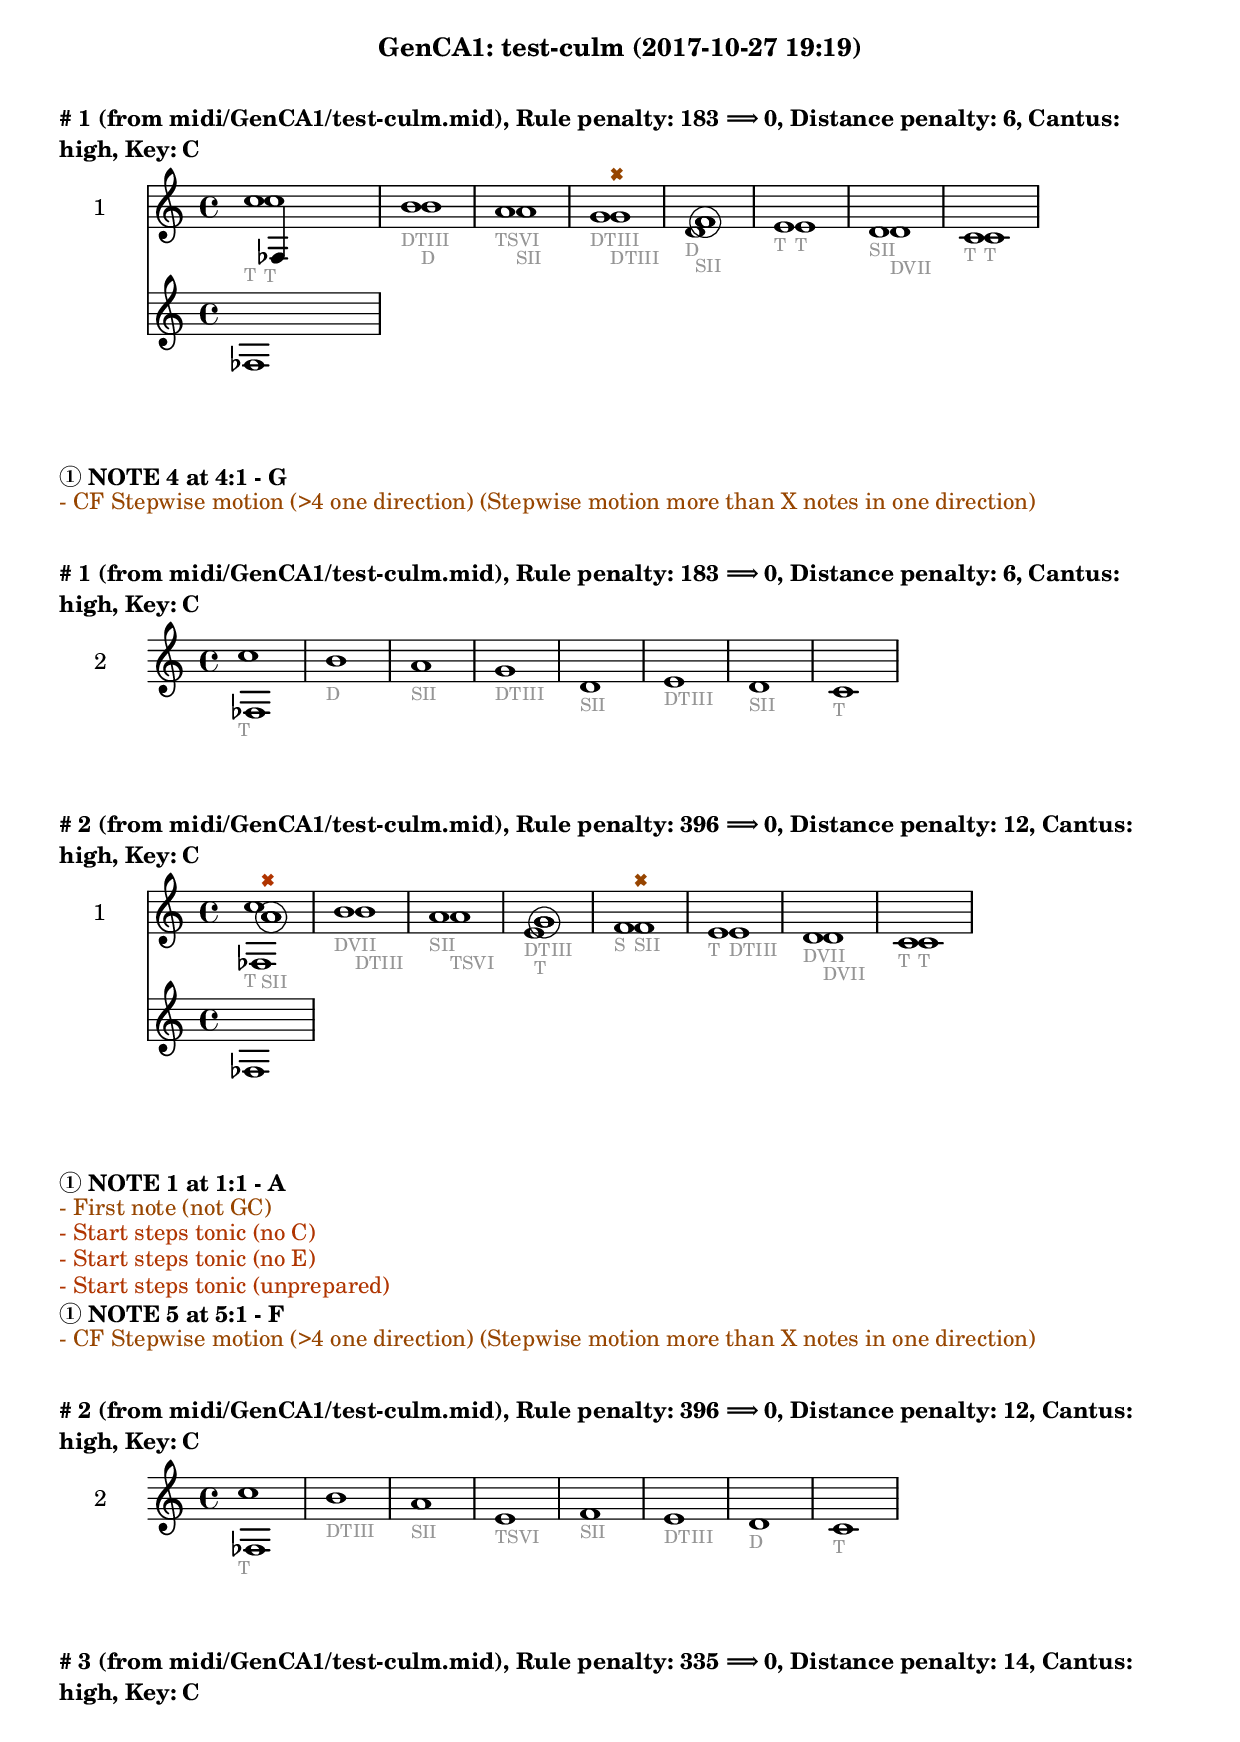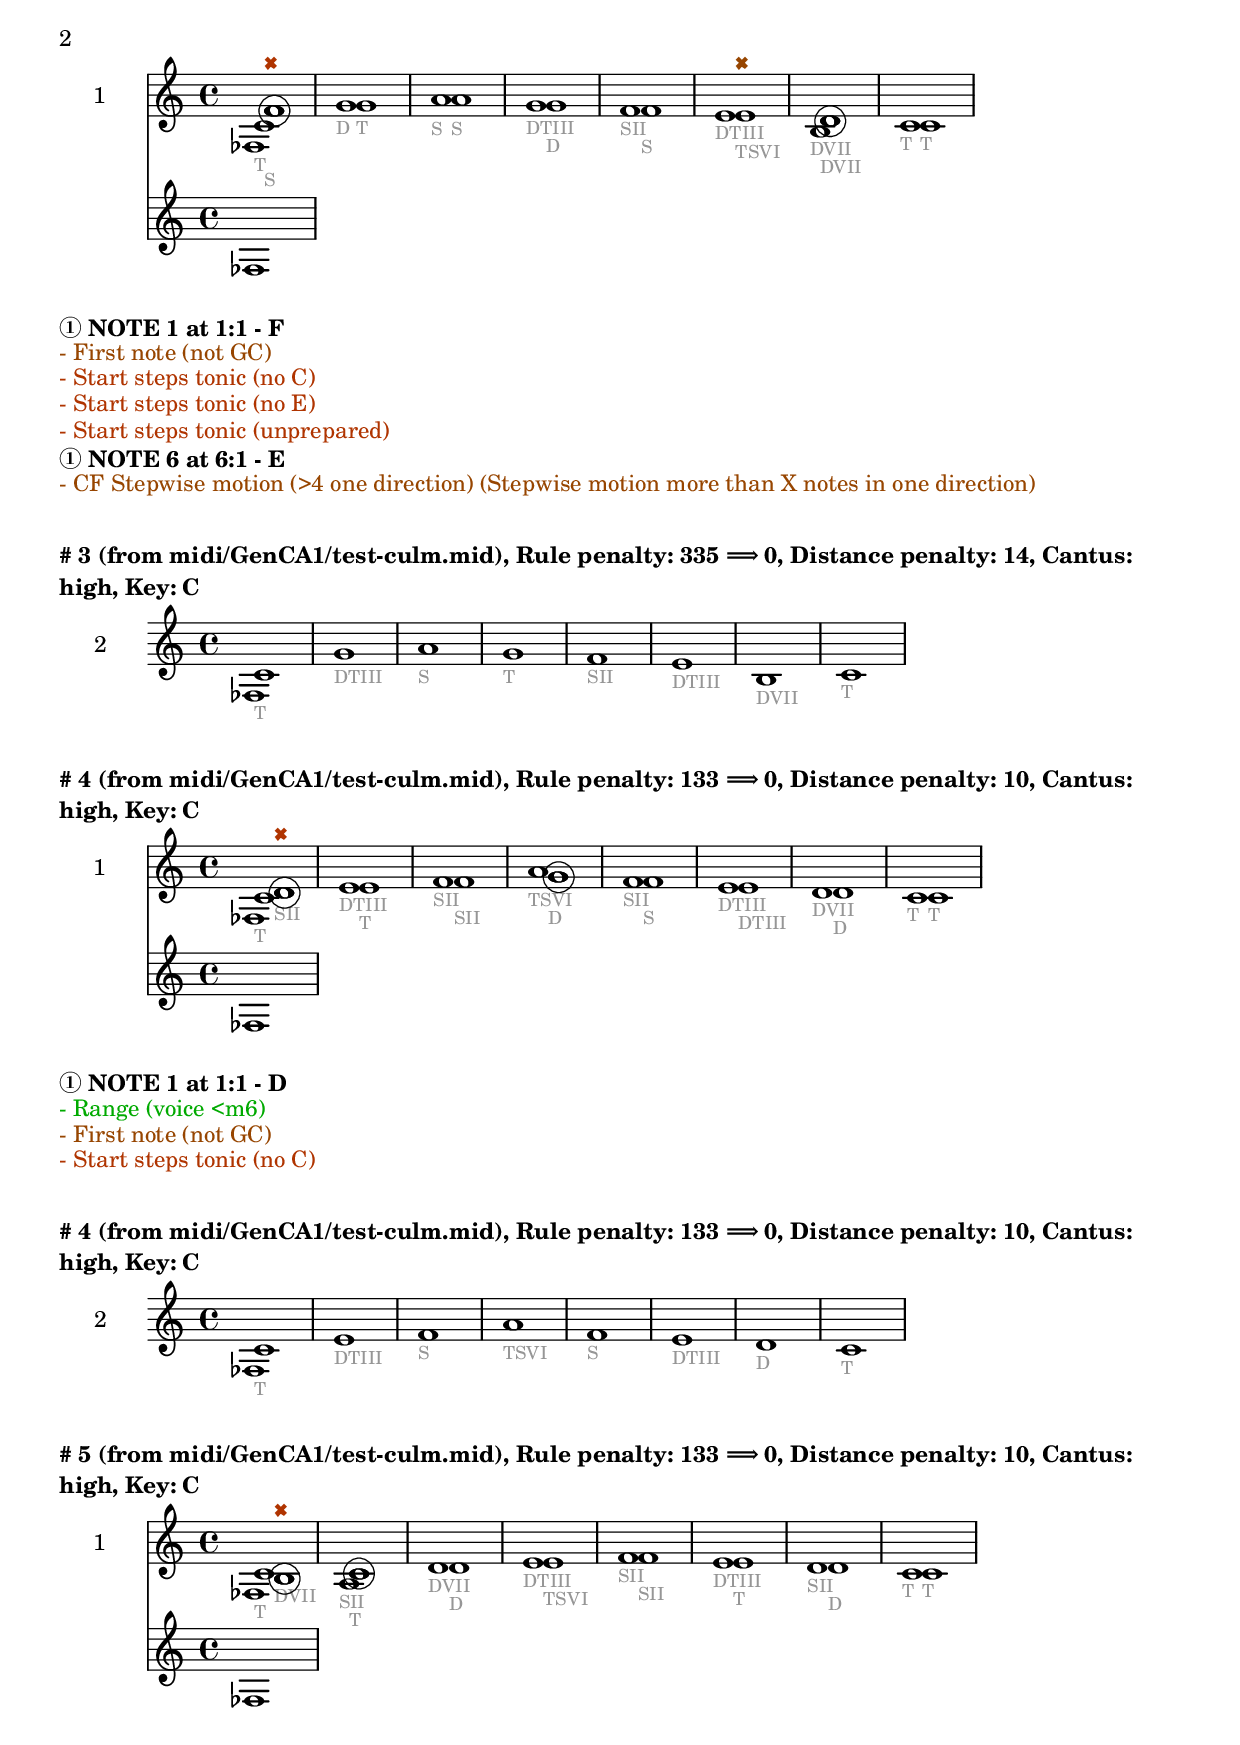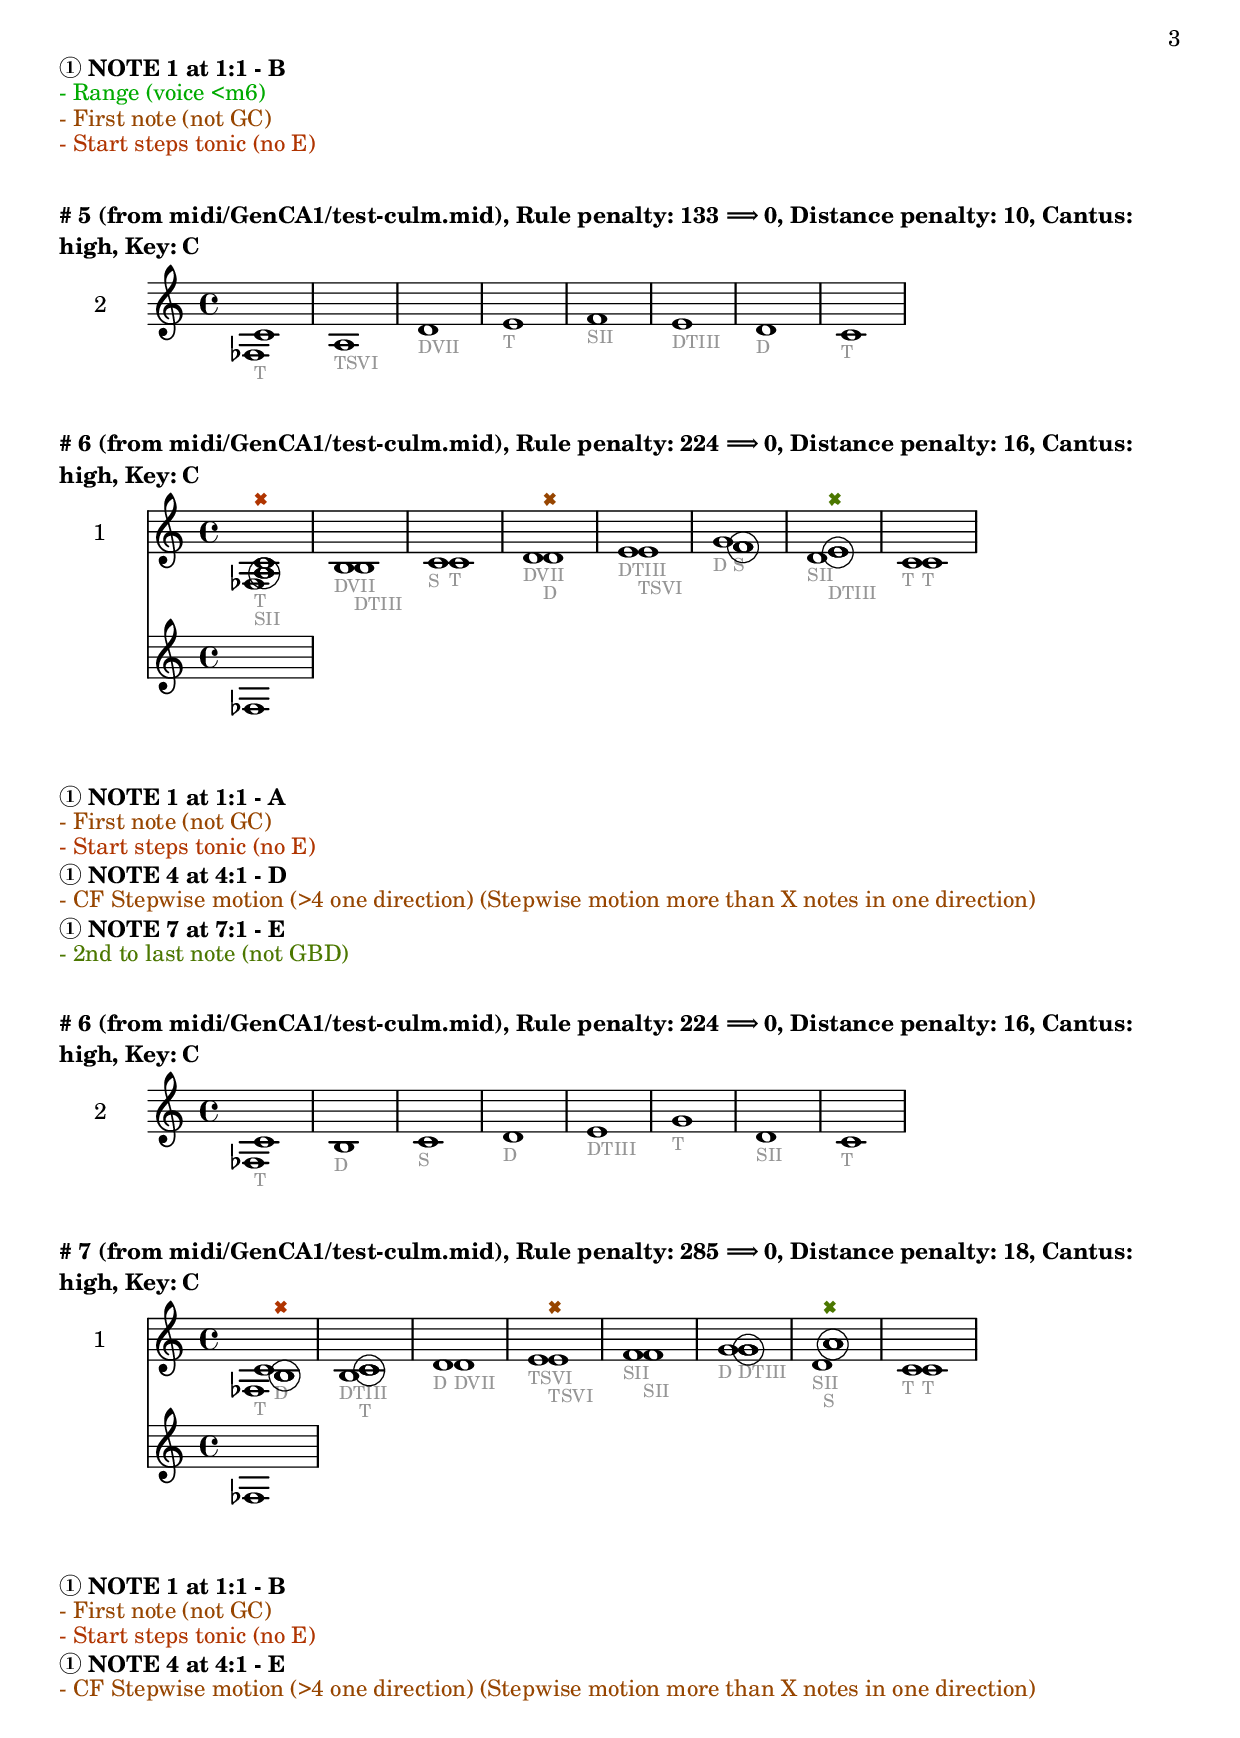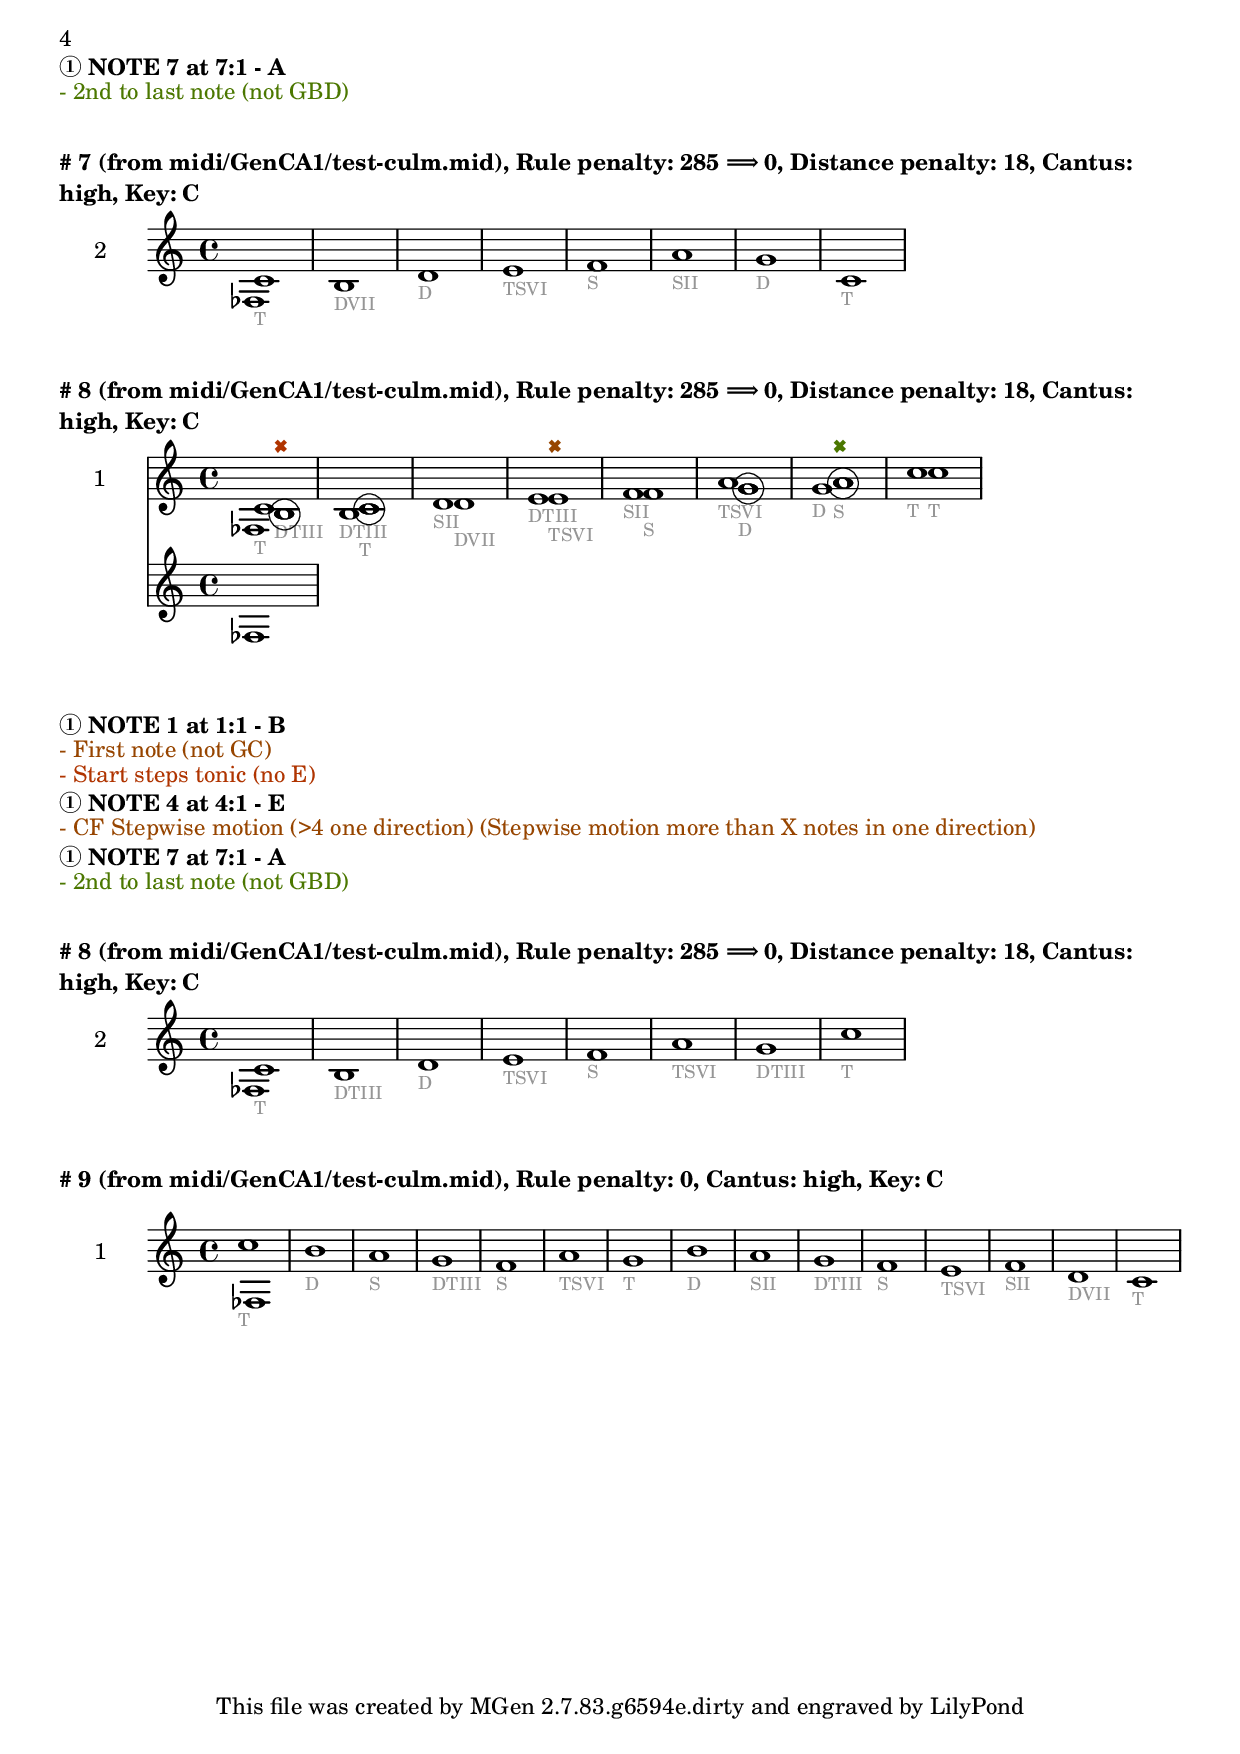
\version "2.18.2"
\language "english"
\paper { #(include-special-characters) }
circle =
\once \override NoteHead.stencil = #(lambda (grob)
    (let* ((note (ly:note-head::print grob))
           (combo-stencil (ly:stencil-add
               note
               (circle-stencil note 0.1 0.4))))
          (ly:make-stencil (ly:stencil-expr combo-stencil)
            (ly:stencil-extent note X)
            (ly:stencil-extent note Y))))
speakOn = {
  \override Stem.stencil =
    #(lambda (grob)
       (let* ((x-parent (ly:grob-parent grob X))
              (is-rest? (ly:grob? (ly:grob-object x-parent 'rest))))
         (if is-rest?
             empty-stencil
             (ly:stencil-combine-at-edge
              (ly:stem::print grob)
              Y
              (- (ly:grob-property grob 'direction))
              (grob-interpret-markup grob
                                     (markup #:center-align #:fontsize -4
                                             #:musicglyph "noteheads.s2cross"))
              -2.3))))
}

speakOff = {
  \revert Stem.stencil
  \revert Flag.stencil
}

\header {
  subtitle = "GenCA1: test-culm (2017-10-27 19:19)"
}

\markup \wordwrap \bold {
      \vspace #2
"#"1 (from midi/GenCA1/test-culm.mid), Rule penalty: 183  \char ##x27F9  0, Distance penalty: 6, Cantus: high, Key: C
}
<<
\new Sta ff {
  \set Staff.instrumentName = #"2"
  \clef "treble" \key c \major  \accidentalStyle modern-cautionary
  \time 4/4
  % \set Score.barNumberVisibility = #(every-nth-bar-number-visible 4)
  % \override Score.BarNumber.break-visibility = ##(#f #t #t)
  \new Voice \with {
  	\remove "Note_heads_engraver"
  	\consists "Completion_heads_engraver"
  	\remove "Rest_engraver"
  	\consists "Completion_rest_engraver"
  }

  {  \speakOff \revert NoteHead.style c''1 _\markup{ \tiny \with-color #(rgb-color 0.588 0.588 0.588) "T" }
 \speakOff \revert NoteHead.style b'1 _\markup{ \tiny \with-color #(rgb-color 0.588 0.588 0.588) "D" }
 \speakOff \revert NoteHead.style a'1 _\markup{ \tiny \with-color #(rgb-color 0.588 0.588 0.588) "TSVI" }
 \speakOff \revert NoteHead.style g'1 _\markup{ \tiny \with-color #(rgb-color 0.588 0.588 0.588) "DTIII" }
 \speakOff \revert NoteHead.style d'1 _\markup{ \tiny \with-color #(rgb-color 0.588 0.588 0.588) "D" }
 \speakOff \revert NoteHead.style e'1 _\markup{ \tiny \with-color #(rgb-color 0.588 0.588 0.588) "T" }
 \speakOff \revert NoteHead.style d'1 _\markup{ \tiny \with-color #(rgb-color 0.588 0.588 0.588) "SII" }
 \speakOff \revert NoteHead.style c'1 _\markup{ \tiny \with-color #(rgb-color 0.588 0.588 0.588) "T" }

  }
}
\new Sta ff {
  \set Staff.instrumentName = #"1"
  \clef "treble" \key c \major  \accidentalStyle modern-cautionary
  \time 4/4
  % \set Score.barNumberVisibility = #(every-nth-bar-number-visible 4)
  % \override Score.BarNumber.break-visibility = ##(#f #t #t)
  \new Voice \with {
  	\remove "Note_heads_engraver"
  	\consists "Completion_heads_engraver"
  	\remove "Rest_engraver"
  	\consists "Completion_rest_engraver"
  }

  {  \speakOff \revert NoteHead.style c''1 _\markup{ \tiny \with-color #(rgb-color 0.588 0.588 0.588) "T" }
 \speakOff \revert NoteHead.style b'1 _\markup{ \tiny \with-color #(rgb-color 0.588 0.588 0.588) "DTIII" }
 \speakOff \revert NoteHead.style a'1 _\markup{ \tiny \with-color #(rgb-color 0.588 0.588 0.588) "SII" }
 \speakOff \revert NoteHead.style g'1 ^\markup{ \tiny \with-color #(rgb-color 0.592 0.269 0.000) \char ##x2716  }
_\markup{ \tiny \with-color #(rgb-color 0.588 0.588 0.588) "DTIII" }
 \speakOff \revert NoteHead.style  \circle f'1 _\markup{ \tiny \with-color #(rgb-color 0.588 0.588 0.588) "SII" }
 \speakOff \revert NoteHead.style e'1 _\markup{ \tiny \with-color #(rgb-color 0.588 0.588 0.588) "T" }
 \speakOff \revert NoteHead.style d'1 _\markup{ \tiny \with-color #(rgb-color 0.588 0.588 0.588) "DVII" }
 \speakOff \revert NoteHead.style c'1 _\markup{ \tiny \with-color #(rgb-color 0.588 0.588 0.588) "T" }

  }
}
>>
\markup \wordwrap \bold {
  \char ##x2460 NOTE 4 at 4:1 - G

}
\markup \wordwrap \with-color #(rgb-color 0.592 0.269 0.000) {
  - CF Stepwise motion (>4 one direction) (Stepwise motion more than X notes in one direction)

}
\markup \wordwrap \bold {
      \vspace #2
"#"1 (from midi/GenCA1/test-culm.mid), Rule penalty: 183  \char ##x27F9  0, Distance penalty: 6, Cantus: high, Key: C
}
<<
\new Sta ff {
  \set Staff.instrumentName = #"2"
  \clef "treble" \key c \major  \accidentalStyle modern-cautionary
  \time 4/4
  % \set Score.barNumberVisibility = #(every-nth-bar-number-visible 4)
  % \override Score.BarNumber.break-visibility = ##(#f #t #t)
  \new Voice \with {
  	\remove "Note_heads_engraver"
  	\consists "Completion_heads_engraver"
  	\remove "Rest_engraver"
  	\consists "Completion_rest_engraver"
  }

  {  \speakOff \revert NoteHead.style c''1 _\markup{ \tiny \with-color #(rgb-color 0.588 0.588 0.588) "T" }
 \speakOff \revert NoteHead.style b'1 _\markup{ \tiny \with-color #(rgb-color 0.588 0.588 0.588) "D" }
 \speakOff \revert NoteHead.style a'1 _\markup{ \tiny \with-color #(rgb-color 0.588 0.588 0.588) "SII" }
 \speakOff \revert NoteHead.style g'1 _\markup{ \tiny \with-color #(rgb-color 0.588 0.588 0.588) "DTIII" }
 \speakOff \revert NoteHead.style d'1 _\markup{ \tiny \with-color #(rgb-color 0.588 0.588 0.588) "SII" }
 \speakOff \revert NoteHead.style e'1 _\markup{ \tiny \with-color #(rgb-color 0.588 0.588 0.588) "DTIII" }
 \speakOff \revert NoteHead.style d'1 _\markup{ \tiny \with-color #(rgb-color 0.588 0.588 0.588) "SII" }
 \speakOff \revert NoteHead.style c'1 _\markup{ \tiny \with-color #(rgb-color 0.588 0.588 0.588) "T" }

  }
}
>>
\markup \wordwrap \bold {
      \vspace #2
"#"2 (from midi/GenCA1/test-culm.mid), Rule penalty: 396  \char ##x27F9  0, Distance penalty: 12, Cantus: high, Key: C
}
<<
\new Sta ff {
  \set Staff.instrumentName = #"2"
  \clef "treble" \key c \major  \accidentalStyle modern-cautionary
  \time 4/4
  % \set Score.barNumberVisibility = #(every-nth-bar-number-visible 4)
  % \override Score.BarNumber.break-visibility = ##(#f #t #t)
  \new Voice \with {
  	\remove "Note_heads_engraver"
  	\consists "Completion_heads_engraver"
  	\remove "Rest_engraver"
  	\consists "Completion_rest_engraver"
  }

  {  \speakOff \revert NoteHead.style c''1 _\markup{ \tiny \with-color #(rgb-color 0.588 0.588 0.588) "T" }
 \speakOff \revert NoteHead.style b'1 _\markup{ \tiny \with-color #(rgb-color 0.588 0.588 0.588) "DTIII" }
 \speakOff \revert NoteHead.style a'1 _\markup{ \tiny \with-color #(rgb-color 0.588 0.588 0.588) "SII" }
 \speakOff \revert NoteHead.style e'1 _\markup{ \tiny \with-color #(rgb-color 0.588 0.588 0.588) "DTIII" }
 \speakOff \revert NoteHead.style f'1 _\markup{ \tiny \with-color #(rgb-color 0.588 0.588 0.588) "S" }
 \speakOff \revert NoteHead.style e'1 _\markup{ \tiny \with-color #(rgb-color 0.588 0.588 0.588) "T" }
 \speakOff \revert NoteHead.style d'1 _\markup{ \tiny \with-color #(rgb-color 0.588 0.588 0.588) "DVII" }
 \speakOff \revert NoteHead.style c'1 _\markup{ \tiny \with-color #(rgb-color 0.588 0.588 0.588) "T" }

  }
}
\new Sta ff {
  \set Staff.instrumentName = #"1"
  \clef "treble" \key c \major  \accidentalStyle modern-cautionary
  \time 4/4
  % \set Score.barNumberVisibility = #(every-nth-bar-number-visible 4)
  % \override Score.BarNumber.break-visibility = ##(#f #t #t)
  \new Voice \with {
  	\remove "Note_heads_engraver"
  	\consists "Completion_heads_engraver"
  	\remove "Rest_engraver"
  	\consists "Completion_rest_engraver"
  }

  {  \speakOff \revert NoteHead.style  \circle a'1 ^\markup{ \tiny \with-color #(rgb-color 0.690 0.204 0.000) \char ##x2716  }
_\markup{ \tiny \with-color #(rgb-color 0.588 0.588 0.588) "SII" }
 \speakOff \revert NoteHead.style b'1 _\markup{ \tiny \with-color #(rgb-color 0.588 0.588 0.588) "DVII" }
 \speakOff \revert NoteHead.style a'1 _\markup{ \tiny \with-color #(rgb-color 0.588 0.588 0.588) "TSVI" }
 \speakOff \revert NoteHead.style  \circle g'1 _\markup{ \tiny \with-color #(rgb-color 0.588 0.588 0.588) "T" }
 \speakOff \revert NoteHead.style f'1 ^\markup{ \tiny \with-color #(rgb-color 0.592 0.269 0.000) \char ##x2716  }
_\markup{ \tiny \with-color #(rgb-color 0.588 0.588 0.588) "SII" }
 \speakOff \revert NoteHead.style e'1 _\markup{ \tiny \with-color #(rgb-color 0.588 0.588 0.588) "DTIII" }
 \speakOff \revert NoteHead.style d'1 _\markup{ \tiny \with-color #(rgb-color 0.588 0.588 0.588) "DVII" }
 \speakOff \revert NoteHead.style c'1 _\markup{ \tiny \with-color #(rgb-color 0.588 0.588 0.588) "T" }

  }
}
>>
\markup \wordwrap \bold {
  \char ##x2460 NOTE 1 at 1:1 - A

}
\markup \wordwrap \with-color #(rgb-color 0.592 0.269 0.000) {
  - First note (not GC)

}
\markup \wordwrap \with-color #(rgb-color 0.690 0.204 0.000) {
  - Start steps tonic (no C)

}
\markup \wordwrap \with-color #(rgb-color 0.690 0.204 0.000) {
  - Start steps tonic (no E)

}
\markup \wordwrap \with-color #(rgb-color 0.690 0.204 0.000) {
  - Start steps tonic (unprepared)

}
\markup \wordwrap \bold {
  \char ##x2460 NOTE 5 at 5:1 - F

}
\markup \wordwrap \with-color #(rgb-color 0.592 0.269 0.000) {
  - CF Stepwise motion (>4 one direction) (Stepwise motion more than X notes in one direction)

}
\markup \wordwrap \bold {
      \vspace #2
"#"2 (from midi/GenCA1/test-culm.mid), Rule penalty: 396  \char ##x27F9  0, Distance penalty: 12, Cantus: high, Key: C
}
<<
\new Sta ff {
  \set Staff.instrumentName = #"2"
  \clef "treble" \key c \major  \accidentalStyle modern-cautionary
  \time 4/4
  % \set Score.barNumberVisibility = #(every-nth-bar-number-visible 4)
  % \override Score.BarNumber.break-visibility = ##(#f #t #t)
  \new Voice \with {
  	\remove "Note_heads_engraver"
  	\consists "Completion_heads_engraver"
  	\remove "Rest_engraver"
  	\consists "Completion_rest_engraver"
  }

  {  \speakOff \revert NoteHead.style c''1 _\markup{ \tiny \with-color #(rgb-color 0.588 0.588 0.588) "T" }
 \speakOff \revert NoteHead.style b'1 _\markup{ \tiny \with-color #(rgb-color 0.588 0.588 0.588) "DTIII" }
 \speakOff \revert NoteHead.style a'1 _\markup{ \tiny \with-color #(rgb-color 0.588 0.588 0.588) "SII" }
 \speakOff \revert NoteHead.style e'1 _\markup{ \tiny \with-color #(rgb-color 0.588 0.588 0.588) "TSVI" }
 \speakOff \revert NoteHead.style f'1 _\markup{ \tiny \with-color #(rgb-color 0.588 0.588 0.588) "SII" }
 \speakOff \revert NoteHead.style e'1 _\markup{ \tiny \with-color #(rgb-color 0.588 0.588 0.588) "DTIII" }
 \speakOff \revert NoteHead.style d'1 _\markup{ \tiny \with-color #(rgb-color 0.588 0.588 0.588) "D" }
 \speakOff \revert NoteHead.style c'1 _\markup{ \tiny \with-color #(rgb-color 0.588 0.588 0.588) "T" }

  }
}
>>
\markup \wordwrap \bold {
      \vspace #2
"#"3 (from midi/GenCA1/test-culm.mid), Rule penalty: 335  \char ##x27F9  0, Distance penalty: 14, Cantus: high, Key: C
}
<<
\new Sta ff {
  \set Staff.instrumentName = #"2"
  \clef "treble" \key c \major  \accidentalStyle modern-cautionary
  \time 4/4
  % \set Score.barNumberVisibility = #(every-nth-bar-number-visible 4)
  % \override Score.BarNumber.break-visibility = ##(#f #t #t)
  \new Voice \with {
  	\remove "Note_heads_engraver"
  	\consists "Completion_heads_engraver"
  	\remove "Rest_engraver"
  	\consists "Completion_rest_engraver"
  }

  {  \speakOff \revert NoteHead.style c'1 _\markup{ \tiny \with-color #(rgb-color 0.588 0.588 0.588) "T" }
 \speakOff \revert NoteHead.style g'1 _\markup{ \tiny \with-color #(rgb-color 0.588 0.588 0.588) "D" }
 \speakOff \revert NoteHead.style a'1 _\markup{ \tiny \with-color #(rgb-color 0.588 0.588 0.588) "S" }
 \speakOff \revert NoteHead.style g'1 _\markup{ \tiny \with-color #(rgb-color 0.588 0.588 0.588) "DTIII" }
 \speakOff \revert NoteHead.style f'1 _\markup{ \tiny \with-color #(rgb-color 0.588 0.588 0.588) "SII" }
 \speakOff \revert NoteHead.style e'1 _\markup{ \tiny \with-color #(rgb-color 0.588 0.588 0.588) "DTIII" }
 \speakOff \revert NoteHead.style b1 _\markup{ \tiny \with-color #(rgb-color 0.588 0.588 0.588) "DVII" }
 \speakOff \revert NoteHead.style c'1 _\markup{ \tiny \with-color #(rgb-color 0.588 0.588 0.588) "T" }

  }
}
\new Sta ff {
  \set Staff.instrumentName = #"1"
  \clef "treble" \key c \major  \accidentalStyle modern-cautionary
  \time 4/4
  % \set Score.barNumberVisibility = #(every-nth-bar-number-visible 4)
  % \override Score.BarNumber.break-visibility = ##(#f #t #t)
  \new Voice \with {
  	\remove "Note_heads_engraver"
  	\consists "Completion_heads_engraver"
  	\remove "Rest_engraver"
  	\consists "Completion_rest_engraver"
  }

  {  \speakOff \revert NoteHead.style  \circle f'1 ^\markup{ \tiny \with-color #(rgb-color 0.690 0.204 0.000) \char ##x2716  }
_\markup{ \tiny \with-color #(rgb-color 0.588 0.588 0.588) "S" }
 \speakOff \revert NoteHead.style g'1 _\markup{ \tiny \with-color #(rgb-color 0.588 0.588 0.588) "T" }
 \speakOff \revert NoteHead.style a'1 _\markup{ \tiny \with-color #(rgb-color 0.588 0.588 0.588) "S" }
 \speakOff \revert NoteHead.style g'1 _\markup{ \tiny \with-color #(rgb-color 0.588 0.588 0.588) "D" }
 \speakOff \revert NoteHead.style f'1 _\markup{ \tiny \with-color #(rgb-color 0.588 0.588 0.588) "S" }
 \speakOff \revert NoteHead.style e'1 ^\markup{ \tiny \with-color #(rgb-color 0.592 0.269 0.000) \char ##x2716  }
_\markup{ \tiny \with-color #(rgb-color 0.588 0.588 0.588) "TSVI" }
 \speakOff \revert NoteHead.style  \circle d'1 _\markup{ \tiny \with-color #(rgb-color 0.588 0.588 0.588) "DVII" }
 \speakOff \revert NoteHead.style c'1 _\markup{ \tiny \with-color #(rgb-color 0.588 0.588 0.588) "T" }

  }
}
>>
\markup \wordwrap \bold {
  \char ##x2460 NOTE 1 at 1:1 - F

}
\markup \wordwrap \with-color #(rgb-color 0.592 0.269 0.000) {
  - First note (not GC)

}
\markup \wordwrap \with-color #(rgb-color 0.690 0.204 0.000) {
  - Start steps tonic (no C)

}
\markup \wordwrap \with-color #(rgb-color 0.690 0.204 0.000) {
  - Start steps tonic (no E)

}
\markup \wordwrap \with-color #(rgb-color 0.690 0.204 0.000) {
  - Start steps tonic (unprepared)

}
\markup \wordwrap \bold {
  \char ##x2460 NOTE 6 at 6:1 - E

}
\markup \wordwrap \with-color #(rgb-color 0.592 0.269 0.000) {
  - CF Stepwise motion (>4 one direction) (Stepwise motion more than X notes in one direction)

}
\markup \wordwrap \bold {
      \vspace #2
"#"3 (from midi/GenCA1/test-culm.mid), Rule penalty: 335  \char ##x27F9  0, Distance penalty: 14, Cantus: high, Key: C
}
<<
\new Sta ff {
  \set Staff.instrumentName = #"2"
  \clef "treble" \key c \major  \accidentalStyle modern-cautionary
  \time 4/4
  % \set Score.barNumberVisibility = #(every-nth-bar-number-visible 4)
  % \override Score.BarNumber.break-visibility = ##(#f #t #t)
  \new Voice \with {
  	\remove "Note_heads_engraver"
  	\consists "Completion_heads_engraver"
  	\remove "Rest_engraver"
  	\consists "Completion_rest_engraver"
  }

  {  \speakOff \revert NoteHead.style c'1 _\markup{ \tiny \with-color #(rgb-color 0.588 0.588 0.588) "T" }
 \speakOff \revert NoteHead.style g'1 _\markup{ \tiny \with-color #(rgb-color 0.588 0.588 0.588) "DTIII" }
 \speakOff \revert NoteHead.style a'1 _\markup{ \tiny \with-color #(rgb-color 0.588 0.588 0.588) "S" }
 \speakOff \revert NoteHead.style g'1 _\markup{ \tiny \with-color #(rgb-color 0.588 0.588 0.588) "T" }
 \speakOff \revert NoteHead.style f'1 _\markup{ \tiny \with-color #(rgb-color 0.588 0.588 0.588) "SII" }
 \speakOff \revert NoteHead.style e'1 _\markup{ \tiny \with-color #(rgb-color 0.588 0.588 0.588) "DTIII" }
 \speakOff \revert NoteHead.style b1 _\markup{ \tiny \with-color #(rgb-color 0.588 0.588 0.588) "DVII" }
 \speakOff \revert NoteHead.style c'1 _\markup{ \tiny \with-color #(rgb-color 0.588 0.588 0.588) "T" }

  }
}
>>
\markup \wordwrap \bold {
      \vspace #2
"#"4 (from midi/GenCA1/test-culm.mid), Rule penalty: 133  \char ##x27F9  0, Distance penalty: 10, Cantus: high, Key: C
}
<<
\new Sta ff {
  \set Staff.instrumentName = #"2"
  \clef "treble" \key c \major  \accidentalStyle modern-cautionary
  \time 4/4
  % \set Score.barNumberVisibility = #(every-nth-bar-number-visible 4)
  % \override Score.BarNumber.break-visibility = ##(#f #t #t)
  \new Voice \with {
  	\remove "Note_heads_engraver"
  	\consists "Completion_heads_engraver"
  	\remove "Rest_engraver"
  	\consists "Completion_rest_engraver"
  }

  {  \speakOff \revert NoteHead.style c'1 _\markup{ \tiny \with-color #(rgb-color 0.588 0.588 0.588) "T" }
 \speakOff \revert NoteHead.style e'1 _\markup{ \tiny \with-color #(rgb-color 0.588 0.588 0.588) "DTIII" }
 \speakOff \revert NoteHead.style f'1 _\markup{ \tiny \with-color #(rgb-color 0.588 0.588 0.588) "SII" }
 \speakOff \revert NoteHead.style a'1 _\markup{ \tiny \with-color #(rgb-color 0.588 0.588 0.588) "TSVI" }
 \speakOff \revert NoteHead.style f'1 _\markup{ \tiny \with-color #(rgb-color 0.588 0.588 0.588) "SII" }
 \speakOff \revert NoteHead.style e'1 _\markup{ \tiny \with-color #(rgb-color 0.588 0.588 0.588) "DTIII" }
 \speakOff \revert NoteHead.style d'1 _\markup{ \tiny \with-color #(rgb-color 0.588 0.588 0.588) "DVII" }
 \speakOff \revert NoteHead.style c'1 _\markup{ \tiny \with-color #(rgb-color 0.588 0.588 0.588) "T" }

  }
}
\new Sta ff {
  \set Staff.instrumentName = #"1"
  \clef "treble" \key c \major  \accidentalStyle modern-cautionary
  \time 4/4
  % \set Score.barNumberVisibility = #(every-nth-bar-number-visible 4)
  % \override Score.BarNumber.break-visibility = ##(#f #t #t)
  \new Voice \with {
  	\remove "Note_heads_engraver"
  	\consists "Completion_heads_engraver"
  	\remove "Rest_engraver"
  	\consists "Completion_rest_engraver"
  }

  {  \speakOff \revert NoteHead.style  \circle d'1 ^\markup{ \tiny \with-color #(rgb-color 0.690 0.204 0.000) \char ##x2716  }
_\markup{ \tiny \with-color #(rgb-color 0.588 0.588 0.588) "SII" }
 \speakOff \revert NoteHead.style e'1 _\markup{ \tiny \with-color #(rgb-color 0.588 0.588 0.588) "T" }
 \speakOff \revert NoteHead.style f'1 _\markup{ \tiny \with-color #(rgb-color 0.588 0.588 0.588) "SII" }
 \speakOff \revert NoteHead.style  \circle g'1 _\markup{ \tiny \with-color #(rgb-color 0.588 0.588 0.588) "D" }
 \speakOff \revert NoteHead.style f'1 _\markup{ \tiny \with-color #(rgb-color 0.588 0.588 0.588) "S" }
 \speakOff \revert NoteHead.style e'1 _\markup{ \tiny \with-color #(rgb-color 0.588 0.588 0.588) "DTIII" }
 \speakOff \revert NoteHead.style d'1 _\markup{ \tiny \with-color #(rgb-color 0.588 0.588 0.588) "D" }
 \speakOff \revert NoteHead.style c'1 _\markup{ \tiny \with-color #(rgb-color 0.588 0.588 0.588) "T" }

  }
}
>>
\markup \wordwrap \bold {
  \char ##x2460 NOTE 1 at 1:1 - D

}
\markup \wordwrap \with-color #(rgb-color 0.000 0.667 0.000) {
  - Range (voice <m6)

}
\markup \wordwrap \with-color #(rgb-color 0.592 0.269 0.000) {
  - First note (not GC)

}
\markup \wordwrap \with-color #(rgb-color 0.690 0.204 0.000) {
  - Start steps tonic (no C)

}
\markup \wordwrap \bold {
      \vspace #2
"#"4 (from midi/GenCA1/test-culm.mid), Rule penalty: 133  \char ##x27F9  0, Distance penalty: 10, Cantus: high, Key: C
}
<<
\new Sta ff {
  \set Staff.instrumentName = #"2"
  \clef "treble" \key c \major  \accidentalStyle modern-cautionary
  \time 4/4
  % \set Score.barNumberVisibility = #(every-nth-bar-number-visible 4)
  % \override Score.BarNumber.break-visibility = ##(#f #t #t)
  \new Voice \with {
  	\remove "Note_heads_engraver"
  	\consists "Completion_heads_engraver"
  	\remove "Rest_engraver"
  	\consists "Completion_rest_engraver"
  }

  {  \speakOff \revert NoteHead.style c'1 _\markup{ \tiny \with-color #(rgb-color 0.588 0.588 0.588) "T" }
 \speakOff \revert NoteHead.style e'1 _\markup{ \tiny \with-color #(rgb-color 0.588 0.588 0.588) "DTIII" }
 \speakOff \revert NoteHead.style f'1 _\markup{ \tiny \with-color #(rgb-color 0.588 0.588 0.588) "S" }
 \speakOff \revert NoteHead.style a'1 _\markup{ \tiny \with-color #(rgb-color 0.588 0.588 0.588) "TSVI" }
 \speakOff \revert NoteHead.style f'1 _\markup{ \tiny \with-color #(rgb-color 0.588 0.588 0.588) "S" }
 \speakOff \revert NoteHead.style e'1 _\markup{ \tiny \with-color #(rgb-color 0.588 0.588 0.588) "DTIII" }
 \speakOff \revert NoteHead.style d'1 _\markup{ \tiny \with-color #(rgb-color 0.588 0.588 0.588) "D" }
 \speakOff \revert NoteHead.style c'1 _\markup{ \tiny \with-color #(rgb-color 0.588 0.588 0.588) "T" }

  }
}
>>
\markup \wordwrap \bold {
      \vspace #2
"#"5 (from midi/GenCA1/test-culm.mid), Rule penalty: 133  \char ##x27F9  0, Distance penalty: 10, Cantus: high, Key: C
}
<<
\new Sta ff {
  \set Staff.instrumentName = #"2"
  \clef "treble" \key c \major  \accidentalStyle modern-cautionary
  \time 4/4
  % \set Score.barNumberVisibility = #(every-nth-bar-number-visible 4)
  % \override Score.BarNumber.break-visibility = ##(#f #t #t)
  \new Voice \with {
  	\remove "Note_heads_engraver"
  	\consists "Completion_heads_engraver"
  	\remove "Rest_engraver"
  	\consists "Completion_rest_engraver"
  }

  {  \speakOff \revert NoteHead.style c'1 _\markup{ \tiny \with-color #(rgb-color 0.588 0.588 0.588) "T" }
 \speakOff \revert NoteHead.style a1 _\markup{ \tiny \with-color #(rgb-color 0.588 0.588 0.588) "SII" }
 \speakOff \revert NoteHead.style d'1 _\markup{ \tiny \with-color #(rgb-color 0.588 0.588 0.588) "DVII" }
 \speakOff \revert NoteHead.style e'1 _\markup{ \tiny \with-color #(rgb-color 0.588 0.588 0.588) "DTIII" }
 \speakOff \revert NoteHead.style f'1 _\markup{ \tiny \with-color #(rgb-color 0.588 0.588 0.588) "SII" }
 \speakOff \revert NoteHead.style e'1 _\markup{ \tiny \with-color #(rgb-color 0.588 0.588 0.588) "DTIII" }
 \speakOff \revert NoteHead.style d'1 _\markup{ \tiny \with-color #(rgb-color 0.588 0.588 0.588) "SII" }
 \speakOff \revert NoteHead.style c'1 _\markup{ \tiny \with-color #(rgb-color 0.588 0.588 0.588) "T" }

  }
}
\new Sta ff {
  \set Staff.instrumentName = #"1"
  \clef "treble" \key c \major  \accidentalStyle modern-cautionary
  \time 4/4
  % \set Score.barNumberVisibility = #(every-nth-bar-number-visible 4)
  % \override Score.BarNumber.break-visibility = ##(#f #t #t)
  \new Voice \with {
  	\remove "Note_heads_engraver"
  	\consists "Completion_heads_engraver"
  	\remove "Rest_engraver"
  	\consists "Completion_rest_engraver"
  }

  {  \speakOff \revert NoteHead.style  \circle b1 ^\markup{ \tiny \with-color #(rgb-color 0.690 0.204 0.000) \char ##x2716  }
_\markup{ \tiny \with-color #(rgb-color 0.588 0.588 0.588) "DVII" }
 \speakOff \revert NoteHead.style  \circle c'1 _\markup{ \tiny \with-color #(rgb-color 0.588 0.588 0.588) "T" }
 \speakOff \revert NoteHead.style d'1 _\markup{ \tiny \with-color #(rgb-color 0.588 0.588 0.588) "D" }
 \speakOff \revert NoteHead.style e'1 _\markup{ \tiny \with-color #(rgb-color 0.588 0.588 0.588) "TSVI" }
 \speakOff \revert NoteHead.style f'1 _\markup{ \tiny \with-color #(rgb-color 0.588 0.588 0.588) "SII" }
 \speakOff \revert NoteHead.style e'1 _\markup{ \tiny \with-color #(rgb-color 0.588 0.588 0.588) "T" }
 \speakOff \revert NoteHead.style d'1 _\markup{ \tiny \with-color #(rgb-color 0.588 0.588 0.588) "D" }
 \speakOff \revert NoteHead.style c'1 _\markup{ \tiny \with-color #(rgb-color 0.588 0.588 0.588) "T" }

  }
}
>>
\markup \wordwrap \bold {
  \char ##x2460 NOTE 1 at 1:1 - B

}
\markup \wordwrap \with-color #(rgb-color 0.000 0.667 0.000) {
  - Range (voice <m6)

}
\markup \wordwrap \with-color #(rgb-color 0.592 0.269 0.000) {
  - First note (not GC)

}
\markup \wordwrap \with-color #(rgb-color 0.690 0.204 0.000) {
  - Start steps tonic (no E)

}
\markup \wordwrap \bold {
      \vspace #2
"#"5 (from midi/GenCA1/test-culm.mid), Rule penalty: 133  \char ##x27F9  0, Distance penalty: 10, Cantus: high, Key: C
}
<<
\new Sta ff {
  \set Staff.instrumentName = #"2"
  \clef "treble" \key c \major  \accidentalStyle modern-cautionary
  \time 4/4
  % \set Score.barNumberVisibility = #(every-nth-bar-number-visible 4)
  % \override Score.BarNumber.break-visibility = ##(#f #t #t)
  \new Voice \with {
  	\remove "Note_heads_engraver"
  	\consists "Completion_heads_engraver"
  	\remove "Rest_engraver"
  	\consists "Completion_rest_engraver"
  }

  {  \speakOff \revert NoteHead.style c'1 _\markup{ \tiny \with-color #(rgb-color 0.588 0.588 0.588) "T" }
 \speakOff \revert NoteHead.style a1 _\markup{ \tiny \with-color #(rgb-color 0.588 0.588 0.588) "TSVI" }
 \speakOff \revert NoteHead.style d'1 _\markup{ \tiny \with-color #(rgb-color 0.588 0.588 0.588) "DVII" }
 \speakOff \revert NoteHead.style e'1 _\markup{ \tiny \with-color #(rgb-color 0.588 0.588 0.588) "T" }
 \speakOff \revert NoteHead.style f'1 _\markup{ \tiny \with-color #(rgb-color 0.588 0.588 0.588) "SII" }
 \speakOff \revert NoteHead.style e'1 _\markup{ \tiny \with-color #(rgb-color 0.588 0.588 0.588) "DTIII" }
 \speakOff \revert NoteHead.style d'1 _\markup{ \tiny \with-color #(rgb-color 0.588 0.588 0.588) "D" }
 \speakOff \revert NoteHead.style c'1 _\markup{ \tiny \with-color #(rgb-color 0.588 0.588 0.588) "T" }

  }
}
>>
\markup \wordwrap \bold {
      \vspace #2
"#"6 (from midi/GenCA1/test-culm.mid), Rule penalty: 224  \char ##x27F9  0, Distance penalty: 16, Cantus: high, Key: C
}
<<
\new Sta ff {
  \set Staff.instrumentName = #"2"
  \clef "treble" \key c \major  \accidentalStyle modern-cautionary
  \time 4/4
  % \set Score.barNumberVisibility = #(every-nth-bar-number-visible 4)
  % \override Score.BarNumber.break-visibility = ##(#f #t #t)
  \new Voice \with {
  	\remove "Note_heads_engraver"
  	\consists "Completion_heads_engraver"
  	\remove "Rest_engraver"
  	\consists "Completion_rest_engraver"
  }

  {  \speakOff \revert NoteHead.style c'1 _\markup{ \tiny \with-color #(rgb-color 0.588 0.588 0.588) "T" }
 \speakOff \revert NoteHead.style b1 _\markup{ \tiny \with-color #(rgb-color 0.588 0.588 0.588) "DVII" }
 \speakOff \revert NoteHead.style c'1 _\markup{ \tiny \with-color #(rgb-color 0.588 0.588 0.588) "S" }
 \speakOff \revert NoteHead.style d'1 _\markup{ \tiny \with-color #(rgb-color 0.588 0.588 0.588) "DVII" }
 \speakOff \revert NoteHead.style e'1 _\markup{ \tiny \with-color #(rgb-color 0.588 0.588 0.588) "DTIII" }
 \speakOff \revert NoteHead.style g'1 _\markup{ \tiny \with-color #(rgb-color 0.588 0.588 0.588) "D" }
 \speakOff \revert NoteHead.style d'1 _\markup{ \tiny \with-color #(rgb-color 0.588 0.588 0.588) "SII" }
 \speakOff \revert NoteHead.style c'1 _\markup{ \tiny \with-color #(rgb-color 0.588 0.588 0.588) "T" }

  }
}
\new Sta ff {
  \set Staff.instrumentName = #"1"
  \clef "treble" \key c \major  \accidentalStyle modern-cautionary
  \time 4/4
  % \set Score.barNumberVisibility = #(every-nth-bar-number-visible 4)
  % \override Score.BarNumber.break-visibility = ##(#f #t #t)
  \new Voice \with {
  	\remove "Note_heads_engraver"
  	\consists "Completion_heads_engraver"
  	\remove "Rest_engraver"
  	\consists "Completion_rest_engraver"
  }

  {  \speakOff \revert NoteHead.style  \circle a1 ^\markup{ \tiny \with-color #(rgb-color 0.690 0.204 0.000) \char ##x2716  }
_\markup{ \tiny \with-color #(rgb-color 0.588 0.588 0.588) "SII" }
 \speakOff \revert NoteHead.style b1 _\markup{ \tiny \with-color #(rgb-color 0.588 0.588 0.588) "DTIII" }
 \speakOff \revert NoteHead.style c'1 _\markup{ \tiny \with-color #(rgb-color 0.588 0.588 0.588) "T" }
 \speakOff \revert NoteHead.style d'1 ^\markup{ \tiny \with-color #(rgb-color 0.592 0.269 0.000) \char ##x2716  }
_\markup{ \tiny \with-color #(rgb-color 0.588 0.588 0.588) "D" }
 \speakOff \revert NoteHead.style e'1 _\markup{ \tiny \with-color #(rgb-color 0.588 0.588 0.588) "TSVI" }
 \speakOff \revert NoteHead.style  \circle f'1 _\markup{ \tiny \with-color #(rgb-color 0.588 0.588 0.588) "S" }
 \speakOff \revert NoteHead.style  \circle e'1 ^\markup{ \tiny \with-color #(rgb-color 0.294 0.468 0.000) \char ##x2716  }
_\markup{ \tiny \with-color #(rgb-color 0.588 0.588 0.588) "DTIII" }
 \speakOff \revert NoteHead.style c'1 _\markup{ \tiny \with-color #(rgb-color 0.588 0.588 0.588) "T" }

  }
}
>>
\markup \wordwrap \bold {
  \char ##x2460 NOTE 1 at 1:1 - A

}
\markup \wordwrap \with-color #(rgb-color 0.592 0.269 0.000) {
  - First note (not GC)

}
\markup \wordwrap \with-color #(rgb-color 0.690 0.204 0.000) {
  - Start steps tonic (no E)

}
\markup \wordwrap \bold {
  \char ##x2460 NOTE 4 at 4:1 - D

}
\markup \wordwrap \with-color #(rgb-color 0.592 0.269 0.000) {
  - CF Stepwise motion (>4 one direction) (Stepwise motion more than X notes in one direction)

}
\markup \wordwrap \bold {
  \char ##x2460 NOTE 7 at 7:1 - E

}
\markup \wordwrap \with-color #(rgb-color 0.294 0.468 0.000) {
  - 2nd to last note (not GBD)

}
\markup \wordwrap \bold {
      \vspace #2
"#"6 (from midi/GenCA1/test-culm.mid), Rule penalty: 224  \char ##x27F9  0, Distance penalty: 16, Cantus: high, Key: C
}
<<
\new Sta ff {
  \set Staff.instrumentName = #"2"
  \clef "treble" \key c \major  \accidentalStyle modern-cautionary
  \time 4/4
  % \set Score.barNumberVisibility = #(every-nth-bar-number-visible 4)
  % \override Score.BarNumber.break-visibility = ##(#f #t #t)
  \new Voice \with {
  	\remove "Note_heads_engraver"
  	\consists "Completion_heads_engraver"
  	\remove "Rest_engraver"
  	\consists "Completion_rest_engraver"
  }

  {  \speakOff \revert NoteHead.style c'1 _\markup{ \tiny \with-color #(rgb-color 0.588 0.588 0.588) "T" }
 \speakOff \revert NoteHead.style b1 _\markup{ \tiny \with-color #(rgb-color 0.588 0.588 0.588) "D" }
 \speakOff \revert NoteHead.style c'1 _\markup{ \tiny \with-color #(rgb-color 0.588 0.588 0.588) "S" }
 \speakOff \revert NoteHead.style d'1 _\markup{ \tiny \with-color #(rgb-color 0.588 0.588 0.588) "D" }
 \speakOff \revert NoteHead.style e'1 _\markup{ \tiny \with-color #(rgb-color 0.588 0.588 0.588) "DTIII" }
 \speakOff \revert NoteHead.style g'1 _\markup{ \tiny \with-color #(rgb-color 0.588 0.588 0.588) "T" }
 \speakOff \revert NoteHead.style d'1 _\markup{ \tiny \with-color #(rgb-color 0.588 0.588 0.588) "SII" }
 \speakOff \revert NoteHead.style c'1 _\markup{ \tiny \with-color #(rgb-color 0.588 0.588 0.588) "T" }

  }
}
>>
\markup \wordwrap \bold {
      \vspace #2
"#"7 (from midi/GenCA1/test-culm.mid), Rule penalty: 285  \char ##x27F9  0, Distance penalty: 18, Cantus: high, Key: C
}
<<
\new Sta ff {
  \set Staff.instrumentName = #"2"
  \clef "treble" \key c \major  \accidentalStyle modern-cautionary
  \time 4/4
  % \set Score.barNumberVisibility = #(every-nth-bar-number-visible 4)
  % \override Score.BarNumber.break-visibility = ##(#f #t #t)
  \new Voice \with {
  	\remove "Note_heads_engraver"
  	\consists "Completion_heads_engraver"
  	\remove "Rest_engraver"
  	\consists "Completion_rest_engraver"
  }

  {  \speakOff \revert NoteHead.style c'1 _\markup{ \tiny \with-color #(rgb-color 0.588 0.588 0.588) "T" }
 \speakOff \revert NoteHead.style b1 _\markup{ \tiny \with-color #(rgb-color 0.588 0.588 0.588) "DTIII" }
 \speakOff \revert NoteHead.style d'1 _\markup{ \tiny \with-color #(rgb-color 0.588 0.588 0.588) "D" }
 \speakOff \revert NoteHead.style e'1 _\markup{ \tiny \with-color #(rgb-color 0.588 0.588 0.588) "TSVI" }
 \speakOff \revert NoteHead.style f'1 _\markup{ \tiny \with-color #(rgb-color 0.588 0.588 0.588) "SII" }
 \speakOff \revert NoteHead.style g'1 _\markup{ \tiny \with-color #(rgb-color 0.588 0.588 0.588) "D" }
 \speakOff \revert NoteHead.style d'1 _\markup{ \tiny \with-color #(rgb-color 0.588 0.588 0.588) "SII" }
 \speakOff \revert NoteHead.style c'1 _\markup{ \tiny \with-color #(rgb-color 0.588 0.588 0.588) "T" }

  }
}
\new Sta ff {
  \set Staff.instrumentName = #"1"
  \clef "treble" \key c \major  \accidentalStyle modern-cautionary
  \time 4/4
  % \set Score.barNumberVisibility = #(every-nth-bar-number-visible 4)
  % \override Score.BarNumber.break-visibility = ##(#f #t #t)
  \new Voice \with {
  	\remove "Note_heads_engraver"
  	\consists "Completion_heads_engraver"
  	\remove "Rest_engraver"
  	\consists "Completion_rest_engraver"
  }

  {  \speakOff \revert NoteHead.style  \circle b1 ^\markup{ \tiny \with-color #(rgb-color 0.690 0.204 0.000) \char ##x2716  }
_\markup{ \tiny \with-color #(rgb-color 0.588 0.588 0.588) "D" }
 \speakOff \revert NoteHead.style  \circle c'1 _\markup{ \tiny \with-color #(rgb-color 0.588 0.588 0.588) "T" }
 \speakOff \revert NoteHead.style d'1 _\markup{ \tiny \with-color #(rgb-color 0.588 0.588 0.588) "DVII" }
 \speakOff \revert NoteHead.style e'1 ^\markup{ \tiny \with-color #(rgb-color 0.592 0.269 0.000) \char ##x2716  }
_\markup{ \tiny \with-color #(rgb-color 0.588 0.588 0.588) "TSVI" }
 \speakOff \revert NoteHead.style f'1 _\markup{ \tiny \with-color #(rgb-color 0.588 0.588 0.588) "SII" }
 \speakOff \revert NoteHead.style  \circle g'1 _\markup{ \tiny \with-color #(rgb-color 0.588 0.588 0.588) "DTIII" }
 \speakOff \revert NoteHead.style  \circle a'1 ^\markup{ \tiny \with-color #(rgb-color 0.294 0.468 0.000) \char ##x2716  }
_\markup{ \tiny \with-color #(rgb-color 0.588 0.588 0.588) "S" }
 \speakOff \revert NoteHead.style c'1 _\markup{ \tiny \with-color #(rgb-color 0.588 0.588 0.588) "T" }

  }
}
>>
\markup \wordwrap \bold {
  \char ##x2460 NOTE 1 at 1:1 - B

}
\markup \wordwrap \with-color #(rgb-color 0.592 0.269 0.000) {
  - First note (not GC)

}
\markup \wordwrap \with-color #(rgb-color 0.690 0.204 0.000) {
  - Start steps tonic (no E)

}
\markup \wordwrap \bold {
  \char ##x2460 NOTE 4 at 4:1 - E

}
\markup \wordwrap \with-color #(rgb-color 0.592 0.269 0.000) {
  - CF Stepwise motion (>4 one direction) (Stepwise motion more than X notes in one direction)

}
\markup \wordwrap \bold {
  \char ##x2460 NOTE 7 at 7:1 - A

}
\markup \wordwrap \with-color #(rgb-color 0.294 0.468 0.000) {
  - 2nd to last note (not GBD)

}
\markup \wordwrap \bold {
      \vspace #2
"#"7 (from midi/GenCA1/test-culm.mid), Rule penalty: 285  \char ##x27F9  0, Distance penalty: 18, Cantus: high, Key: C
}
<<
\new Sta ff {
  \set Staff.instrumentName = #"2"
  \clef "treble" \key c \major  \accidentalStyle modern-cautionary
  \time 4/4
  % \set Score.barNumberVisibility = #(every-nth-bar-number-visible 4)
  % \override Score.BarNumber.break-visibility = ##(#f #t #t)
  \new Voice \with {
  	\remove "Note_heads_engraver"
  	\consists "Completion_heads_engraver"
  	\remove "Rest_engraver"
  	\consists "Completion_rest_engraver"
  }

  {  \speakOff \revert NoteHead.style c'1 _\markup{ \tiny \with-color #(rgb-color 0.588 0.588 0.588) "T" }
 \speakOff \revert NoteHead.style b1 _\markup{ \tiny \with-color #(rgb-color 0.588 0.588 0.588) "DVII" }
 \speakOff \revert NoteHead.style d'1 _\markup{ \tiny \with-color #(rgb-color 0.588 0.588 0.588) "D" }
 \speakOff \revert NoteHead.style e'1 _\markup{ \tiny \with-color #(rgb-color 0.588 0.588 0.588) "TSVI" }
 \speakOff \revert NoteHead.style f'1 _\markup{ \tiny \with-color #(rgb-color 0.588 0.588 0.588) "S" }
 \speakOff \revert NoteHead.style a'1 _\markup{ \tiny \with-color #(rgb-color 0.588 0.588 0.588) "SII" }
 \speakOff \revert NoteHead.style g'1 _\markup{ \tiny \with-color #(rgb-color 0.588 0.588 0.588) "D" }
 \speakOff \revert NoteHead.style c'1 _\markup{ \tiny \with-color #(rgb-color 0.588 0.588 0.588) "T" }

  }
}
>>
\markup \wordwrap \bold {
      \vspace #2
"#"8 (from midi/GenCA1/test-culm.mid), Rule penalty: 285  \char ##x27F9  0, Distance penalty: 18, Cantus: high, Key: C
}
<<
\new Sta ff {
  \set Staff.instrumentName = #"2"
  \clef "treble" \key c \major  \accidentalStyle modern-cautionary
  \time 4/4
  % \set Score.barNumberVisibility = #(every-nth-bar-number-visible 4)
  % \override Score.BarNumber.break-visibility = ##(#f #t #t)
  \new Voice \with {
  	\remove "Note_heads_engraver"
  	\consists "Completion_heads_engraver"
  	\remove "Rest_engraver"
  	\consists "Completion_rest_engraver"
  }

  {  \speakOff \revert NoteHead.style c'1 _\markup{ \tiny \with-color #(rgb-color 0.588 0.588 0.588) "T" }
 \speakOff \revert NoteHead.style b1 _\markup{ \tiny \with-color #(rgb-color 0.588 0.588 0.588) "DTIII" }
 \speakOff \revert NoteHead.style d'1 _\markup{ \tiny \with-color #(rgb-color 0.588 0.588 0.588) "SII" }
 \speakOff \revert NoteHead.style e'1 _\markup{ \tiny \with-color #(rgb-color 0.588 0.588 0.588) "DTIII" }
 \speakOff \revert NoteHead.style f'1 _\markup{ \tiny \with-color #(rgb-color 0.588 0.588 0.588) "SII" }
 \speakOff \revert NoteHead.style a'1 _\markup{ \tiny \with-color #(rgb-color 0.588 0.588 0.588) "TSVI" }
 \speakOff \revert NoteHead.style g'1 _\markup{ \tiny \with-color #(rgb-color 0.588 0.588 0.588) "D" }
 \speakOff \revert NoteHead.style c''1 _\markup{ \tiny \with-color #(rgb-color 0.588 0.588 0.588) "T" }

  }
}
\new Sta ff {
  \set Staff.instrumentName = #"1"
  \clef "treble" \key c \major  \accidentalStyle modern-cautionary
  \time 4/4
  % \set Score.barNumberVisibility = #(every-nth-bar-number-visible 4)
  % \override Score.BarNumber.break-visibility = ##(#f #t #t)
  \new Voice \with {
  	\remove "Note_heads_engraver"
  	\consists "Completion_heads_engraver"
  	\remove "Rest_engraver"
  	\consists "Completion_rest_engraver"
  }

  {  \speakOff \revert NoteHead.style  \circle b1 ^\markup{ \tiny \with-color #(rgb-color 0.690 0.204 0.000) \char ##x2716  }
_\markup{ \tiny \with-color #(rgb-color 0.588 0.588 0.588) "DTIII" }
 \speakOff \revert NoteHead.style  \circle c'1 _\markup{ \tiny \with-color #(rgb-color 0.588 0.588 0.588) "T" }
 \speakOff \revert NoteHead.style d'1 _\markup{ \tiny \with-color #(rgb-color 0.588 0.588 0.588) "DVII" }
 \speakOff \revert NoteHead.style e'1 ^\markup{ \tiny \with-color #(rgb-color 0.592 0.269 0.000) \char ##x2716  }
_\markup{ \tiny \with-color #(rgb-color 0.588 0.588 0.588) "TSVI" }
 \speakOff \revert NoteHead.style f'1 _\markup{ \tiny \with-color #(rgb-color 0.588 0.588 0.588) "S" }
 \speakOff \revert NoteHead.style  \circle g'1 _\markup{ \tiny \with-color #(rgb-color 0.588 0.588 0.588) "D" }
 \speakOff \revert NoteHead.style  \circle a'1 ^\markup{ \tiny \with-color #(rgb-color 0.294 0.468 0.000) \char ##x2716  }
_\markup{ \tiny \with-color #(rgb-color 0.588 0.588 0.588) "S" }
 \speakOff \revert NoteHead.style c''1 _\markup{ \tiny \with-color #(rgb-color 0.588 0.588 0.588) "T" }

  }
}
>>
\markup \wordwrap \bold {
  \char ##x2460 NOTE 1 at 1:1 - B

}
\markup \wordwrap \with-color #(rgb-color 0.592 0.269 0.000) {
  - First note (not GC)

}
\markup \wordwrap \with-color #(rgb-color 0.690 0.204 0.000) {
  - Start steps tonic (no E)

}
\markup \wordwrap \bold {
  \char ##x2460 NOTE 4 at 4:1 - E

}
\markup \wordwrap \with-color #(rgb-color 0.592 0.269 0.000) {
  - CF Stepwise motion (>4 one direction) (Stepwise motion more than X notes in one direction)

}
\markup \wordwrap \bold {
  \char ##x2460 NOTE 7 at 7:1 - A

}
\markup \wordwrap \with-color #(rgb-color 0.294 0.468 0.000) {
  - 2nd to last note (not GBD)

}
\markup \wordwrap \bold {
      \vspace #2
"#"8 (from midi/GenCA1/test-culm.mid), Rule penalty: 285  \char ##x27F9  0, Distance penalty: 18, Cantus: high, Key: C
}
<<
\new Sta ff {
  \set Staff.instrumentName = #"2"
  \clef "treble" \key c \major  \accidentalStyle modern-cautionary
  \time 4/4
  % \set Score.barNumberVisibility = #(every-nth-bar-number-visible 4)
  % \override Score.BarNumber.break-visibility = ##(#f #t #t)
  \new Voice \with {
  	\remove "Note_heads_engraver"
  	\consists "Completion_heads_engraver"
  	\remove "Rest_engraver"
  	\consists "Completion_rest_engraver"
  }

  {  \speakOff \revert NoteHead.style c'1 _\markup{ \tiny \with-color #(rgb-color 0.588 0.588 0.588) "T" }
 \speakOff \revert NoteHead.style b1 _\markup{ \tiny \with-color #(rgb-color 0.588 0.588 0.588) "DTIII" }
 \speakOff \revert NoteHead.style d'1 _\markup{ \tiny \with-color #(rgb-color 0.588 0.588 0.588) "D" }
 \speakOff \revert NoteHead.style e'1 _\markup{ \tiny \with-color #(rgb-color 0.588 0.588 0.588) "TSVI" }
 \speakOff \revert NoteHead.style f'1 _\markup{ \tiny \with-color #(rgb-color 0.588 0.588 0.588) "S" }
 \speakOff \revert NoteHead.style a'1 _\markup{ \tiny \with-color #(rgb-color 0.588 0.588 0.588) "TSVI" }
 \speakOff \revert NoteHead.style g'1 _\markup{ \tiny \with-color #(rgb-color 0.588 0.588 0.588) "DTIII" }
 \speakOff \revert NoteHead.style c''1 _\markup{ \tiny \with-color #(rgb-color 0.588 0.588 0.588) "T" }

  }
}
>>
\markup \wordwrap \bold {
      \vspace #2
"#"9 (from midi/GenCA1/test-culm.mid), Rule penalty: 0, Cantus: high, Key: C
}
<<
\new Sta ff {
  \set Staff.instrumentName = #"1"
  \clef "treble" \key c \major  \accidentalStyle modern-cautionary
  \time 4/4
  % \set Score.barNumberVisibility = #(every-nth-bar-number-visible 4)
  % \override Score.BarNumber.break-visibility = ##(#f #t #t)
  \new Voice \with {
  	\remove "Note_heads_engraver"
  	\consists "Completion_heads_engraver"
  	\remove "Rest_engraver"
  	\consists "Completion_rest_engraver"
  }

  {  \speakOff \revert NoteHead.style c''1 _\markup{ \tiny \with-color #(rgb-color 0.588 0.588 0.588) "T" }
 \speakOff \revert NoteHead.style b'1 _\markup{ \tiny \with-color #(rgb-color 0.588 0.588 0.588) "D" }
 \speakOff \revert NoteHead.style a'1 _\markup{ \tiny \with-color #(rgb-color 0.588 0.588 0.588) "S" }
 \speakOff \revert NoteHead.style g'1 _\markup{ \tiny \with-color #(rgb-color 0.588 0.588 0.588) "DTIII" }
 \speakOff \revert NoteHead.style f'1 _\markup{ \tiny \with-color #(rgb-color 0.588 0.588 0.588) "S" }
 \speakOff \revert NoteHead.style a'1 _\markup{ \tiny \with-color #(rgb-color 0.588 0.588 0.588) "TSVI" }
 \speakOff \revert NoteHead.style g'1 _\markup{ \tiny \with-color #(rgb-color 0.588 0.588 0.588) "T" }
 \speakOff \revert NoteHead.style b'1 _\markup{ \tiny \with-color #(rgb-color 0.588 0.588 0.588) "D" }
 \speakOff \revert NoteHead.style a'1 _\markup{ \tiny \with-color #(rgb-color 0.588 0.588 0.588) "SII" }
 \speakOff \revert NoteHead.style g'1 _\markup{ \tiny \with-color #(rgb-color 0.588 0.588 0.588) "DTIII" }
 \speakOff \revert NoteHead.style f'1 _\markup{ \tiny \with-color #(rgb-color 0.588 0.588 0.588) "S" }
 \speakOff \revert NoteHead.style e'1 _\markup{ \tiny \with-color #(rgb-color 0.588 0.588 0.588) "TSVI" }
 \speakOff \revert NoteHead.style f'1 _\markup{ \tiny \with-color #(rgb-color 0.588 0.588 0.588) "SII" }
 \speakOff \revert NoteHead.style d'1 _\markup{ \tiny \with-color #(rgb-color 0.588 0.588 0.588) "DVII" }
 \speakOff \revert NoteHead.style c'1 _\markup{ \tiny \with-color #(rgb-color 0.588 0.588 0.588) "T" }

  }
}
>>
\header {tagline = "This file was created by MGen 2.7.83.g6594e.dirty and engraved by LilyPond"}
